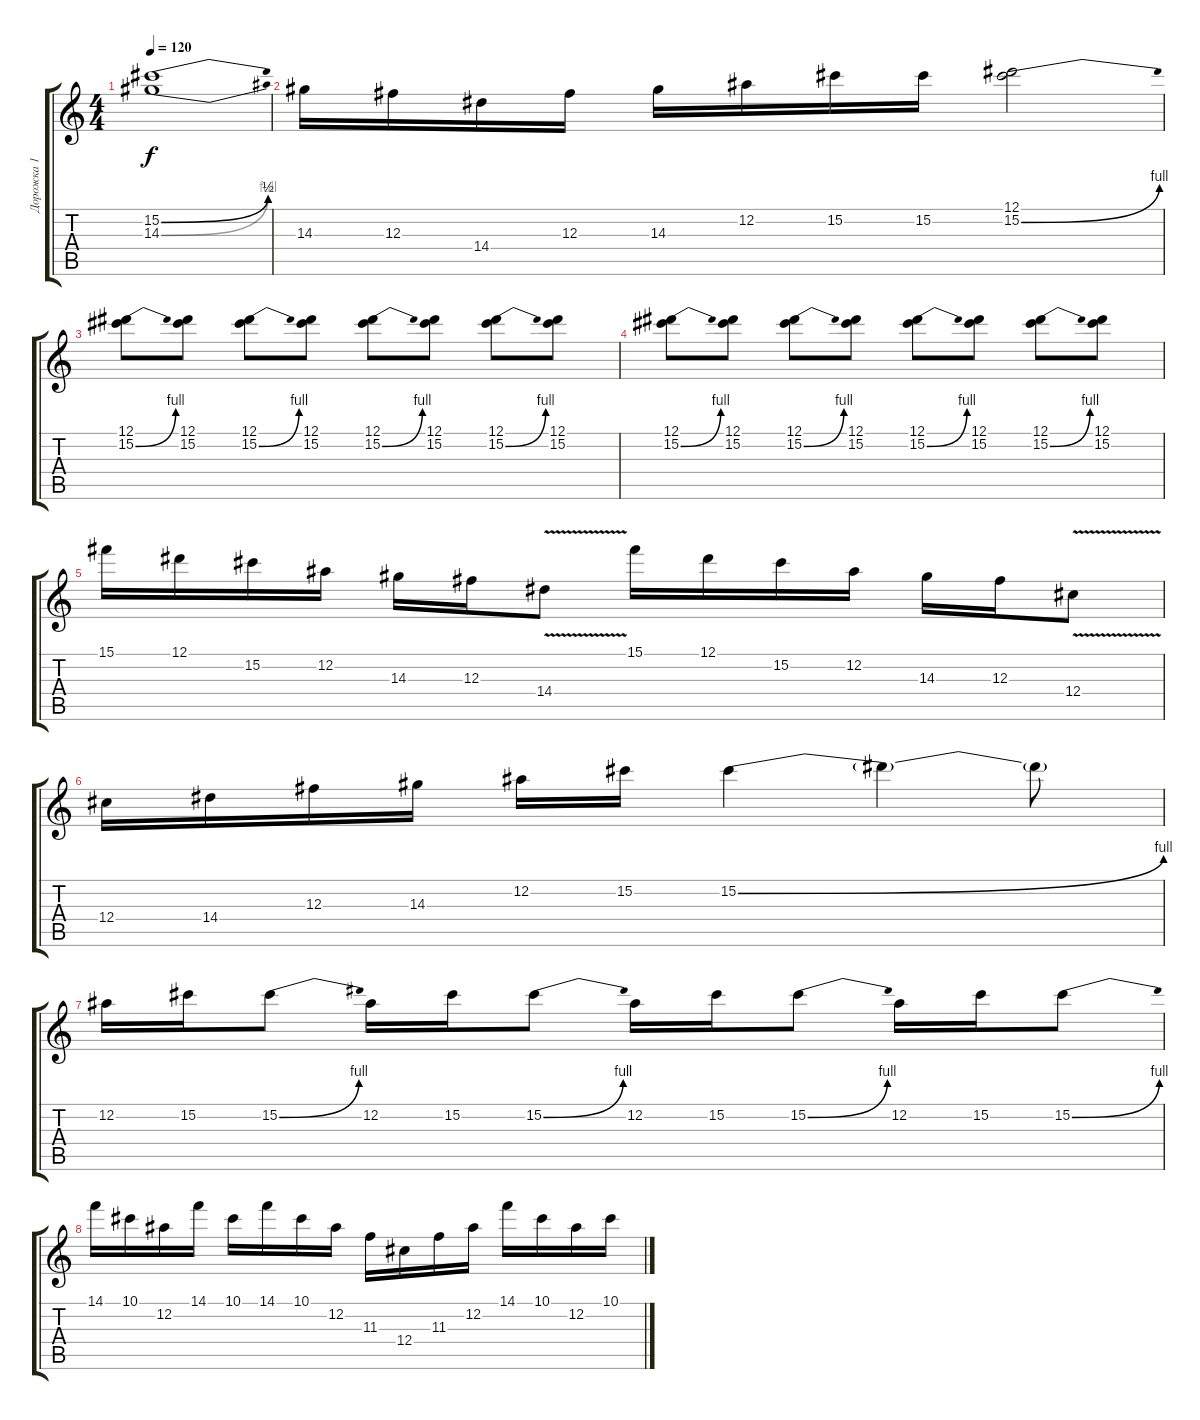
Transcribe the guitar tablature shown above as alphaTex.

\track ("Дорожка 1" "Дорожка 1") {instrument distortionguitar}
\staff {score tabs}
\tuning (Eb4 Bb3 Gb3 Db3 Ab2 Eb2) {hide}
\ts (4 4)
\tempo 120
\clef g2
\ks c
(15.2{be (bend 0 0 60 2)} 14.3{be (bend 0 0 60 4)}).1{dy f} |
14.3.16 12.3.16 14.4.16 12.3.16 14.3.16 12.2.16 15.2.16 15.2.16 (12.1 15.2{be (bend 0 0 60 4)}).2 |
(12.1 15.2{be (bend 0 0 60 4)}).8 (12.1 15.2).8 (12.1 15.2{be (bend 0 0 60 4)}).8 (12.1 15.2).8 (12.1 15.2{be (bend 0 0 60 4)}).8 (12.1 15.2).8 (12.1 15.2{be (bend 0 0 60 4)}).8 (12.1 15.2).8 |
(12.1 15.2{be (bend 0 0 60 4)}).8 (12.1 15.2).8 (12.1 15.2{be (bend 0 0 60 4)}).8 (12.1 15.2).8 (12.1 15.2{be (bend 0 0 60 4)}).8 (12.1 15.2).8 (12.1 15.2{be (bend 0 0 60 4)}).8 (12.1 15.2).8 |
15.1.16 12.1.16 15.2.16 12.2.16 14.3.16 12.3.16 14.4{v}.8 15.1.16 12.1.16 15.2.16 12.2.16 14.3.16 12.3.16 12.4{v}.8 |
12.4.16 14.4.16 12.3.16 14.3.16 12.2.16 15.2.16 15.2{be (bend 0 0 60 4)}.4 15.2{t}.4 15.2{t}.8 |
12.2.16 15.2.16 15.2{be (bend 0 0 60 4)}.8 12.2.16 15.2.16 15.2{be (bend 0 0 60 4)}.8 12.2.16 15.2.16 15.2{be (bend 0 0 60 4)}.8 12.2.16 15.2.16 15.2{be (bend 0 0 60 4)}.8 |
14.1.16 10.1.16 12.2.16 14.1.16 10.1.16 14.1.16 10.1.16 12.2.16 11.3.16 12.4.16 11.3.16 12.2.16 14.1.16 10.1.16 12.2.16 10.1.16
